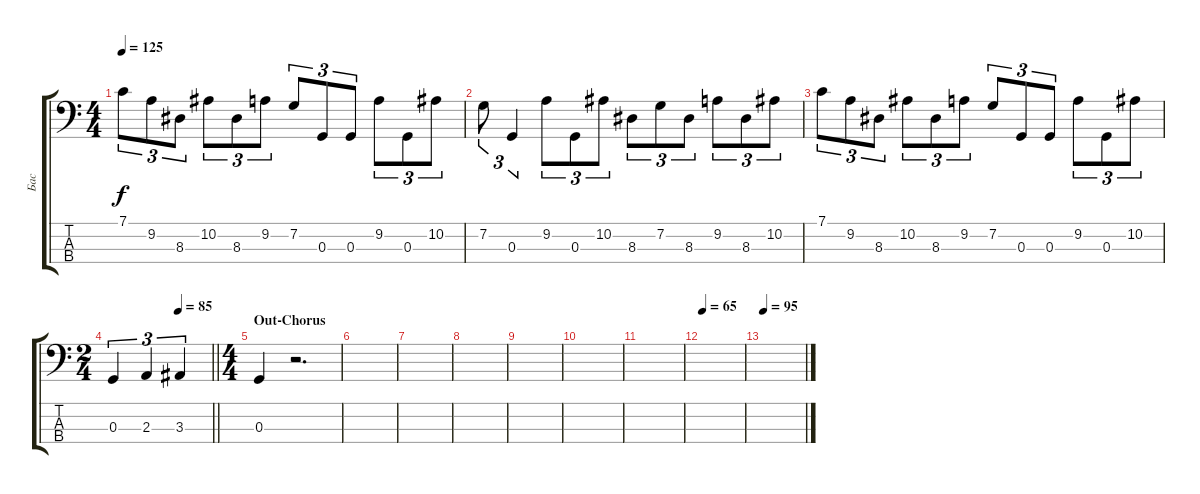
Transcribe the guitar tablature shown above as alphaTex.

\track ("Бас" "Бас") {instrument electricbassfinger}
\staff {score tabs}
\tuning (F2 C2 G1 D1) {hide}
\ts (4 4)
\tempo 125
\clef f4
\ks c
7.1.8{tu (3 2) dy f} 9.2.8{tu (3 2)} 8.3.8{tu (3 2)} 10.2.8{tu (3 2)} 8.3.8{tu (3 2)} 9.2.8{tu (3 2)} 7.2.8{tu (3 2)} 0.3.8{tu (3 2)} 0.3.8{tu (3 2)} 9.2.8{tu (3 2)} 0.3.8{tu (3 2)} 10.2.8{tu (3 2)} |
7.2.8{tu (3 2)} 0.3.4{tu (3 2)} 9.2.8{tu (3 2)} 0.3.8{tu (3 2)} 10.2.8{tu (3 2)} 8.3.8{tu (3 2)} 7.2.8{tu (3 2)} 8.3.8{tu (3 2)} 9.2.8{tu (3 2)} 8.3.8{tu (3 2)} 10.2.8{tu (3 2)} |
7.1.8{tu (3 2)} 9.2.8{tu (3 2)} 8.3.8{tu (3 2)} 10.2.8{tu (3 2)} 8.3.8{tu (3 2)} 9.2.8{tu (3 2)} 7.2.8{tu (3 2)} 0.3.8{tu (3 2)} 0.3.8{tu (3 2)} 9.2.8{tu (3 2)} 0.3.8{tu (3 2)} 10.2.8{tu (3 2)} |
\ts (2 4)
\tempo (85 0.6666666666666666)
\barLineRight lightlight
0.3.4{tu (3 2)} 2.3.4{tu (3 2)} 3.3.4{tu (3 2)} |
\ts (4 4)
\section ("" "Out-Chorus")
0.3.4 r.2{d} |
|
|
|
|
|
|
\tempo 65
|
\tempo 95
